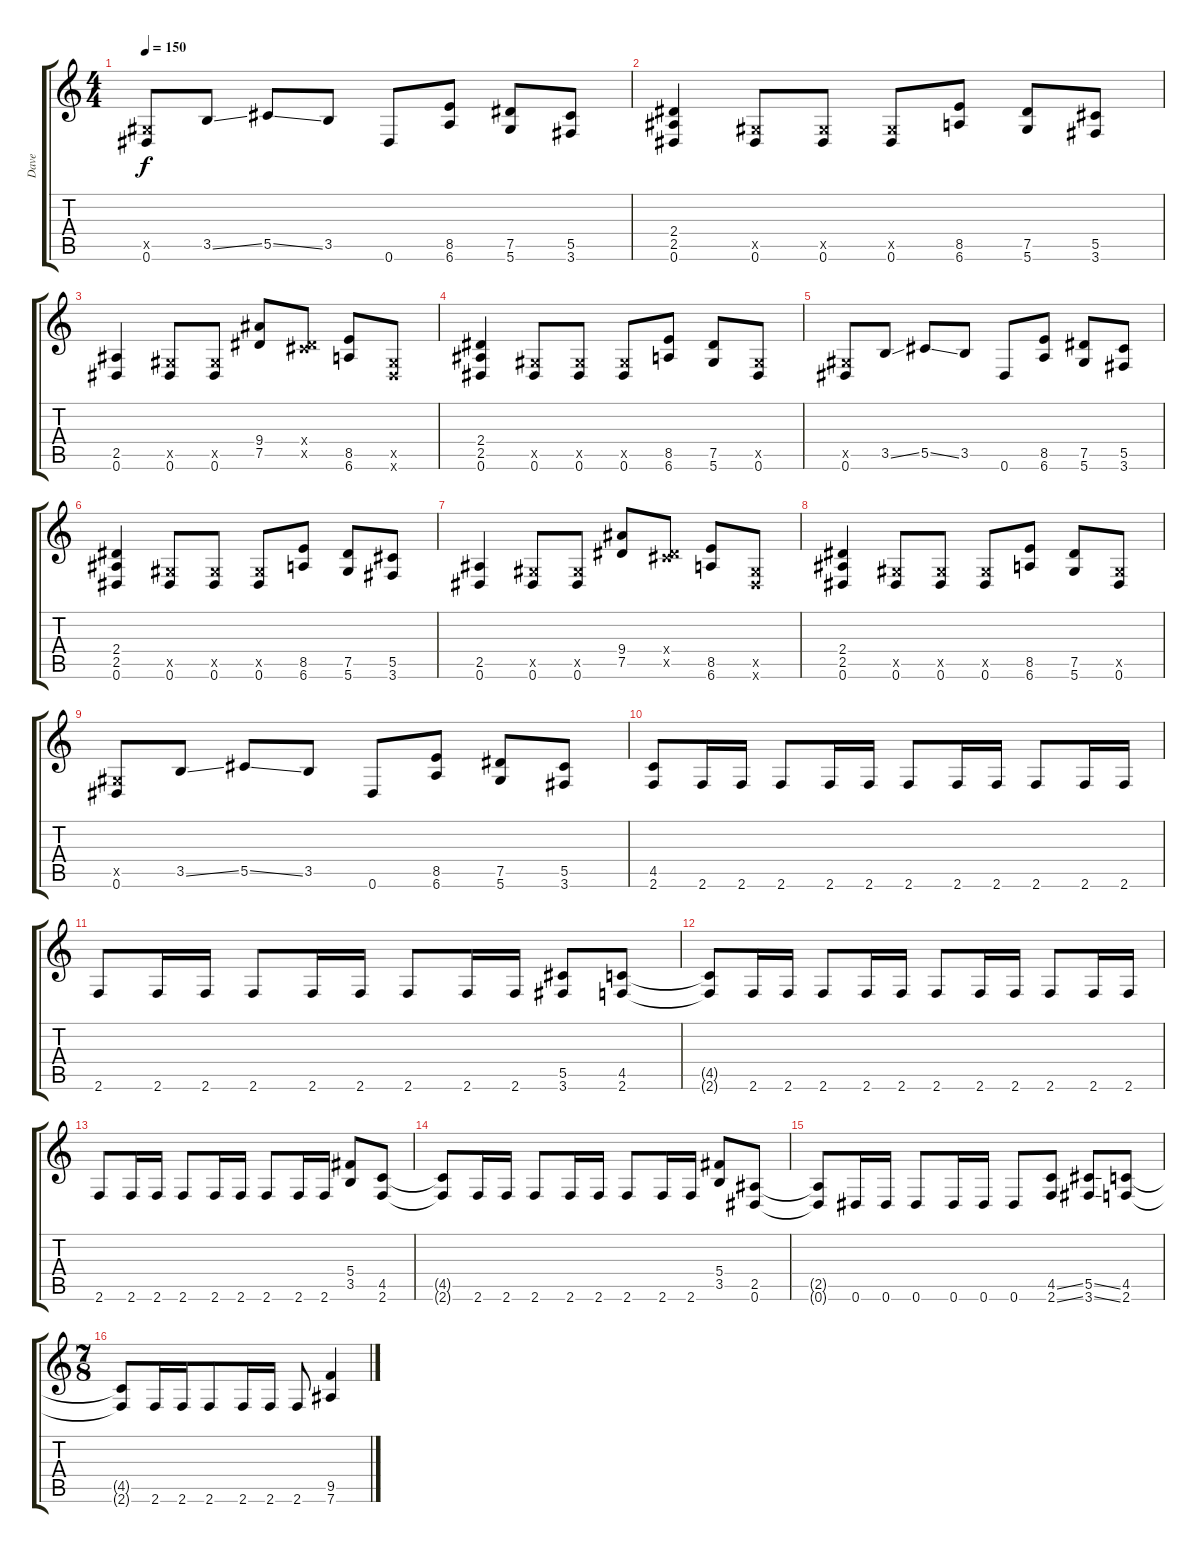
\track ("Dave" "Dave") {instrument distortionguitar}
\staff {score tabs}
\tuning (Eb4 Bb3 Gb3 Db3 Ab2 Eb2) {hide}
\ts (4 4)
\tempo 150
\clef g2
\ks c
(0.5{x} 0.6).8{dy f} 3.5{ss}.8 5.5{ss}.8 3.5.8 0.6.8 (8.5 6.6).8 (7.5 5.6).8 (5.5 3.6).8 |
(2.4 2.5 0.6).4 (0.5{x} 0.6).8 (0.5{x} 0.6).8 (0.5{x} 0.6).8 (8.5 6.6).8 (7.5 5.6).8 (5.5 3.6).8 |
(2.5 0.6).4 (0.5{x} 0.6).8 (0.5{x} 0.6).8 (9.4 7.5).8 (0.4{x} 7.5{x}).8 (8.5 6.6).8 (0.5{x} 0.6{x}).8 |
(2.4 2.5 0.6).4 (0.5{x} 0.6).8 (0.5{x} 0.6).8 (0.5{x} 0.6).8 (8.5 6.6).8 (7.5 5.6).8 (0.5{x} 0.6).8 |
(0.5{x} 0.6).8 3.5{ss}.8 5.5{ss}.8 3.5.8 0.6.8 (8.5 6.6).8 (7.5 5.6).8 (5.5 3.6).8 |
(2.4 2.5 0.6).4 (0.5{x} 0.6).8 (0.5{x} 0.6).8 (0.5{x} 0.6).8 (8.5 6.6).8 (7.5 5.6).8 (5.5 3.6).8 |
(2.5 0.6).4 (0.5{x} 0.6).8 (0.5{x} 0.6).8 (9.4 7.5).8 (0.4{x} 7.5{x}).8 (8.5 6.6).8 (0.5{x} 0.6{x}).8 |
(2.4 2.5 0.6).4 (0.5{x} 0.6).8 (0.5{x} 0.6).8 (0.5{x} 0.6).8 (8.5 6.6).8 (7.5 5.6).8 (0.5{x} 0.6).8 |
(0.5{x} 0.6).8 3.5{ss}.8 5.5{ss}.8 3.5.8 0.6.8 (8.5 6.6).8 (7.5 5.6).8 (5.5 3.6).8 |
(4.5 2.6).8 2.6.16 2.6.16 2.6.8 2.6.16 2.6.16 2.6.8 2.6.16 2.6.16 2.6.8 2.6.16 2.6.16 |
2.6.8 2.6.16 2.6.16 2.6.8 2.6.16 2.6.16 2.6.8 2.6.16 2.6.16 (5.5 3.6).8 (4.5 2.6).8 |
(4.5{t} 2.6{t}).8 2.6.16 2.6.16 2.6.8 2.6.16 2.6.16 2.6.8 2.6.16 2.6.16 2.6.8 2.6.16 2.6.16 |
2.6.8 2.6.16 2.6.16 2.6.8 2.6.16 2.6.16 2.6.8 2.6.16 2.6.16 (5.4 3.5).8 (4.5 2.6).8 |
(4.5{t} 2.6{t}).8 2.6.16 2.6.16 2.6.8 2.6.16 2.6.16 2.6.8 2.6.16 2.6.16 (5.4 3.5).8 (2.5 0.6).8 |
(2.5{t} 0.6{t}).8 0.6.16 0.6.16 0.6.8 0.6.16 0.6.16 0.6.8 (4.5{ss} 2.6{ss}).8 (5.5{ss} 3.6{ss}).8 (4.5 2.6).8 |
\ts (7 8)
(4.5{t} 2.6{t}).8 2.6.16 2.6.16 2.6.8 2.6.16 2.6.16 2.6.8 (9.5 7.6).4
